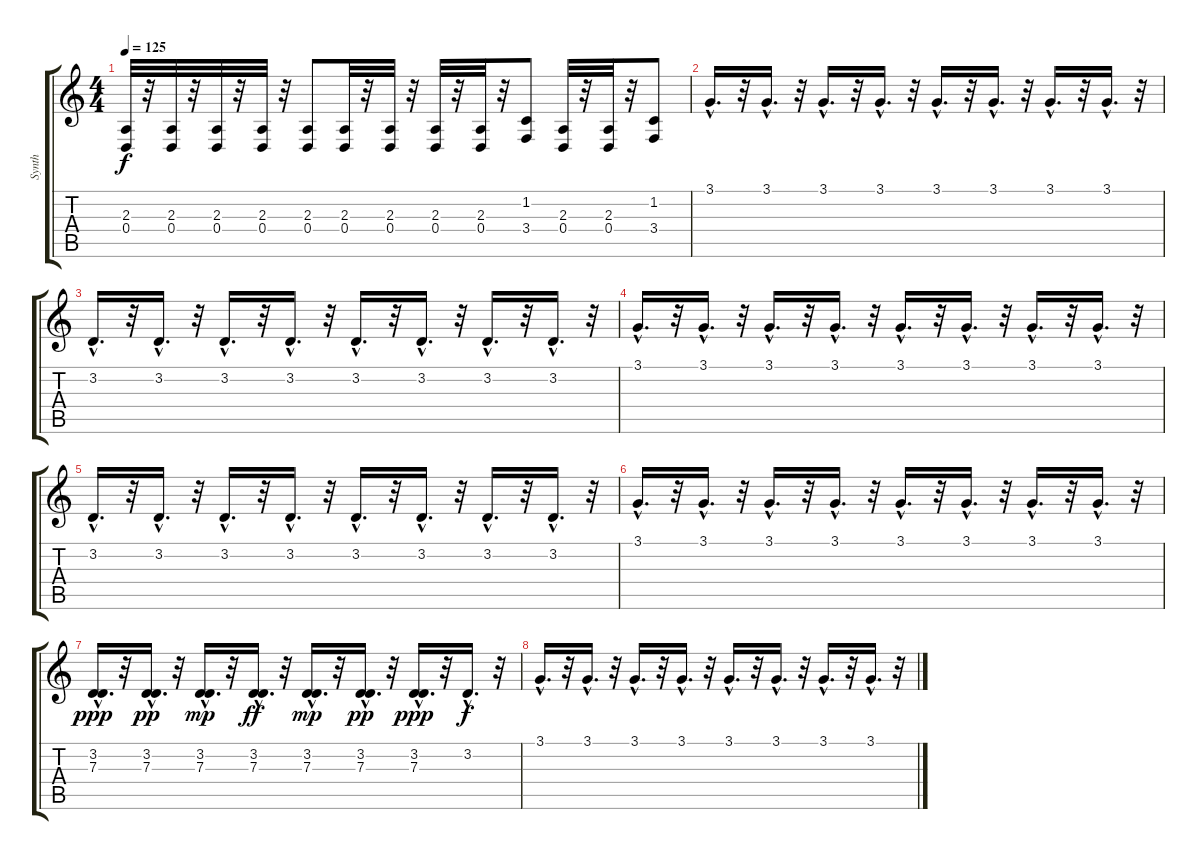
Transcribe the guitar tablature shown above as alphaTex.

\track ("Synth" "Synth") {instrument harpsichord}
\staff {score tabs}
\tuning (E4 B3 G3 D3 A2 E2) {hide}
\ts (4 4)
\tempo 125
\clef g2
\ks c
(2.3 0.4).32{dy f} r.32 (2.3 0.4).32 r.32 (2.3 0.4).32 r.32 (2.3 0.4).32 r.32 (2.3 0.4).8 (2.3 0.4).32 r.32 (2.3 0.4).32 r.32 (2.3 0.4).32 r.32 (2.3 0.4).32 r.32 (1.2 3.4).8 (2.3 0.4).32 r.32 (2.3 0.4).32 r.32 (1.2 3.4).8 |
3.1{hac}.16{d volume 15} r.32 3.1{hac}.16{d} r.32 3.1{hac}.16{d} r.32 3.1{hac}.16{d} r.32 3.1{hac}.16{d} r.32 3.1{hac}.16{d} r.32 3.1{hac}.16{d} r.32 3.1{hac}.16{d} r.32 |
3.2{hac}.16{d volume 15} r.32 3.2{hac}.16{d} r.32 3.2{hac}.16{d} r.32 3.2{hac}.16{d} r.32 3.2{hac}.16{d} r.32 3.2{hac}.16{d} r.32 3.2{hac}.16{d} r.32 3.2{hac}.16{d} r.32 |
3.1{hac}.16{d volume 15} r.32 3.1{hac}.16{d} r.32 3.1{hac}.16{d} r.32 3.1{hac}.16{d} r.32 3.1{hac}.16{d} r.32 3.1{hac}.16{d} r.32 3.1{hac}.16{d} r.32 3.1{hac}.16{d} r.32 |
3.2{hac}.16{d volume 15} r.32 3.2{hac}.16{d} r.32 3.2{hac}.16{d} r.32 3.2{hac}.16{d} r.32 3.2{hac}.16{d} r.32 3.2{hac}.16{d} r.32 3.2{hac}.16{d} r.32 3.2{hac}.16{d} r.32 |
3.1{hac}.16{d volume 15} r.32 3.1{hac}.16{d} r.32 3.1{hac}.16{d} r.32 3.1{hac}.16{d} r.32 3.1{hac}.16{d} r.32 3.1{hac}.16{d} r.32 3.1{hac}.16{d} r.32 3.1{hac}.16{d} r.32 |
(3.2{hac} 7.3{hac}).16{d dy ppp volume 15} r.32 (3.2{hac} 7.3{hac}).16{d dy pp} r.32 (3.2{hac} 7.3{hac}).16{d dy mp} r.32 (3.2{hac} 7.3{hac}).16{d dy ff} r.32 (3.2{hac} 7.3{hac}).16{d dy mp} r.32 (3.2{hac} 7.3{hac}).16{d dy pp} r.32 (3.2{hac} 7.3{hac}).16{d dy ppp} r.32 3.2{hac}.16{d dy f} r.32 |
3.1{hac}.16{d volume 15} r.32 3.1{hac}.16{d} r.32 3.1{hac}.16{d} r.32 3.1{hac}.16{d} r.32 3.1{hac}.16{d} r.32 3.1{hac}.16{d} r.32 3.1{hac}.16{d} r.32 3.1{hac}.16{d} r.32
